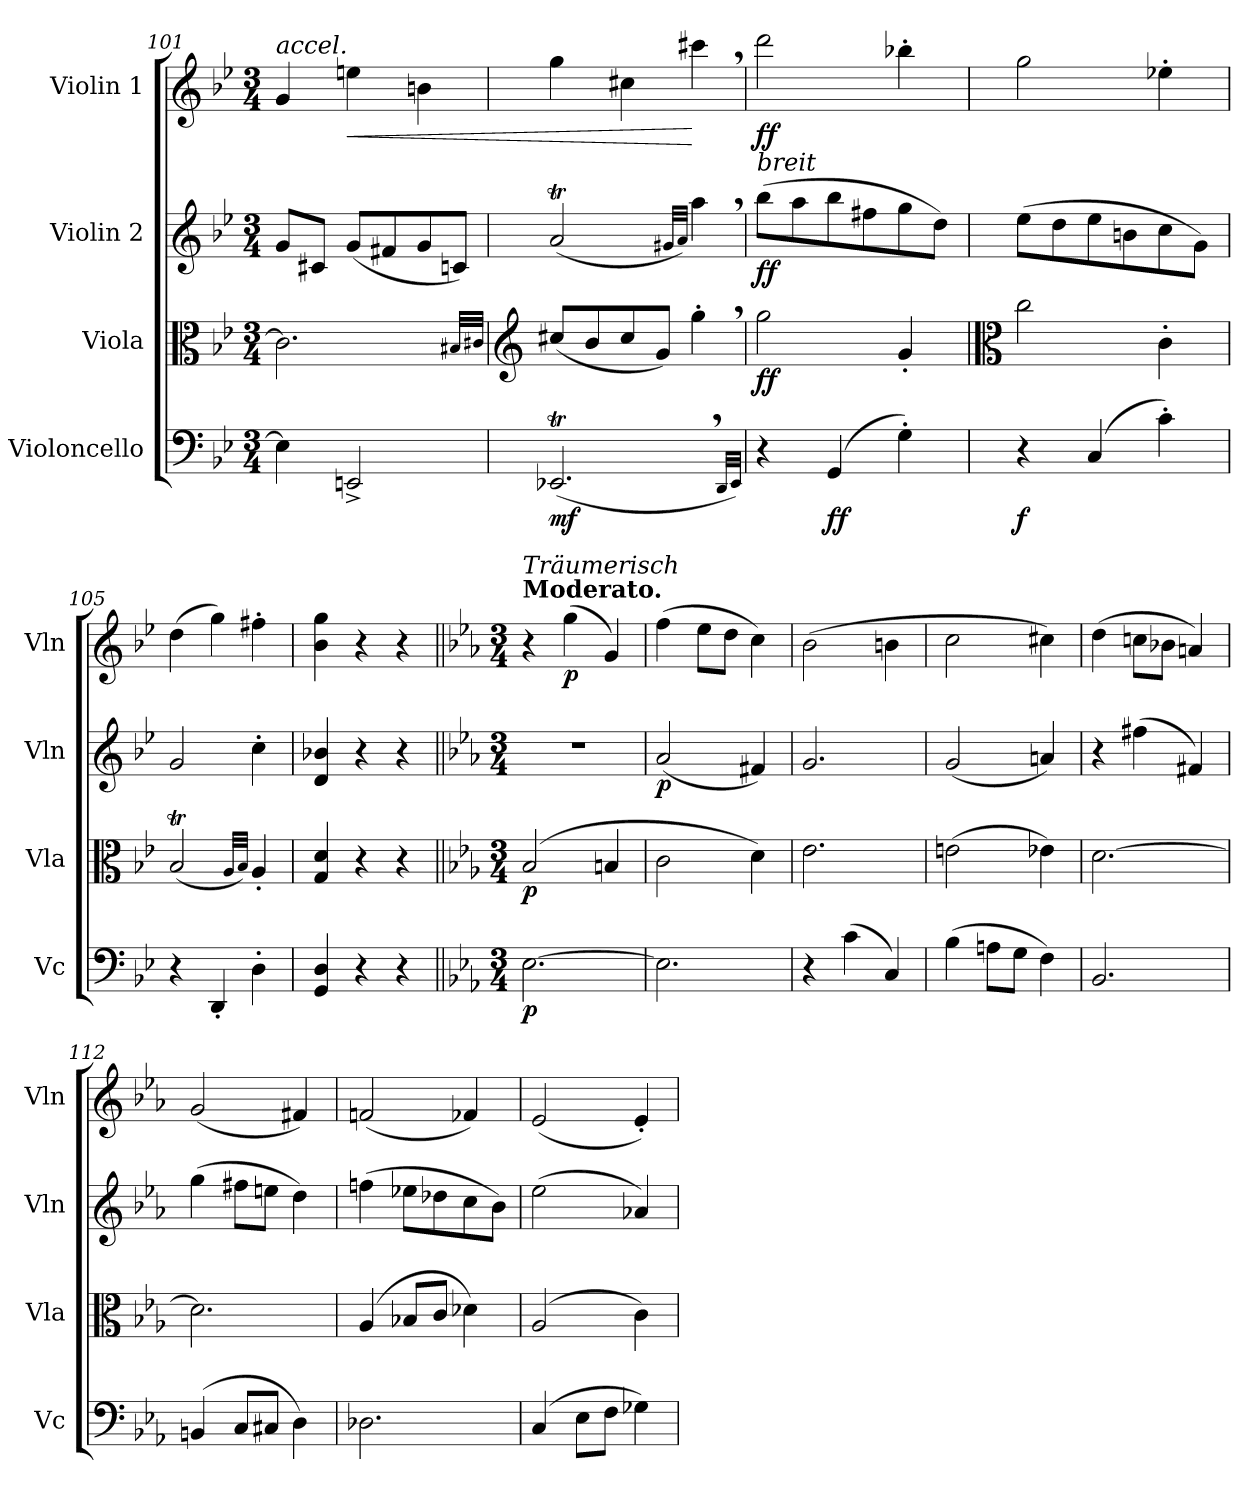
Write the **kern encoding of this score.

**kern	**dynam	**kern	**dynam	**kern	**dynam	**kern	**dynam
*part4	*part4	*part3	*part3	*part2	*part2	*part1	*part1
*staff4	*staff4	*staff3	*staff3	*staff2	*staff2	*staff1	*staff1
*I"Violoncello	*	*I"Viola	*	*I"Violin 2	*	*I"Violin 1	*
*I'Vc	*	*I'Vla	*	*I'Vln	*	*I'Vln	*
*clefF4	*	*clefC3	*	*clefG2	*	*clefG2	*
*k[b-e-]	*	*k[b-e-]	*	*k[b-e-]	*	*k[b-e-]	*
*M3/4	*	*M3/4	*	*M3/4	*	*M3/4	*
=101	=101	=101	=101	=101	=101	=101	=101
*	*	*^	*	*	*	*	*
!	!	!	!	!	!	!	!LO:TX:a:i:t=accel.	!
4E\]	.	2.c#\]	4ryy	.	8g/	.	4g/	.
.	.	.	.	.	8c#X/J	.	.	.
!	!	!	!	!	!	!	!	!LO:HP:b
2EEn^/	.	.	4ryy	.	(8g/L	.	4een\	<
.	.	.	.	.	8f#X/	.	.	.
.	.	.	4ryy	.	8g/	.	4bn\	.
.	.	.	.	.	8cn/J)	.	.	.
*	*	*v	*v	*	*	*	*	*
.	.	32qB#X/LLL	.	.	.	.	.
.	.	32qc#X/JJJ	.	.	.	.	.
=102	=102	=102	=102	=102	=102	=102	=102
*	*	*clefG2	*	*	*	*	*
!	!LO:DY:b	!	!	!	!	!	!
(2.EE-XT,/	mf	(8cc#X/L	.	(2at/	.	4gg\	.
.	.	8b-/	.	.	.	.	.
.	.	8cc#/	.	.	.	4cc#X\	.
.	.	8g/J)	.	.	.	.	.
.	.	.	.	32qg#X/LLL	.	.	.
.	.	.	.	32qa/JJJ)	.	.	.
.	.	4gg',\	.	4aa,\	.	4ccc#X,\	[
32qDD/LLL	.	.	.	.	.	.	.
32qEE-/JJJ)	.	.	.	.	.	.	.
=103	=103	=103	=103	=103	=103	=103	=103
!	!	!	!	!	!	!LO:TX:b:i:t=breit	!
!	!	!	!LO:DY:b	!	!LO:DY:b	!	!LO:DY:b
4r	.	2gg\	ff	(8bb-\L	ff	2ddd\	ff
.	.	.	.	8aa\	.	.	.
!	!LO:DY:b	!	!	!	!	!	!
(4GG/	ff	.	.	8bb-\	.	.	.
.	.	.	.	8ff#X\	.	.	.
4G'\)	.	4g'/	.	8gg\	.	4bb-X'\	.
.	.	.	.	8dd\J)	.	.	.
=104	=104	=104	=104	=104	=104	=104	=104
*	*	*clefC3	*	*	*	*	*
!	!LO:DY:b	!	!	!	!	!	!
4r	f	2cc\	.	(8ee-\L	.	2gg\	.
.	.	.	.	8dd\	.	.	.
(4C/	.	.	.	8ee-\	.	.	.
.	.	.	.	8bn\	.	.	.
4c'\)	.	4c'\	.	8cc\	.	4ee-X'\	.
.	.	.	.	8g\J)	.	.	.
=105	=105	=105	=105	=105	=105	=105	=105
4r	.	(2B-T/	.	2g/	.	(4dd\	.
4DD'/	.	.	.	.	.	4gg\)	.
.	.	32qA/LLL	.	.	.	.	.
.	.	32qB-/JJJ)	.	.	.	.	.
4D'\	.	4A'/	.	4cc'\	.	4ff#X'\	.
!!LO:LB:g=z
=106	=106	=106	=106	=106	=106	=106	=106
4GG/ 4D/	.	4G/ 4d/	.	4d/ 4b-X/	.	4b-\ 4gg\	.
4r	.	4r	.	4r	.	4r	.
4r	.	4r	.	4r	.	4r	.
=107||	=107||	=107||	=107||	=107||	=107||	=107||	=107||
*k[b-e-a-]	*	*k[b-e-a-]	*	*k[b-e-a-]	*	*k[b-e-a-]	*
*M3/4	*	*M3/4	*	*M3/4	*	*M3/4	*
!	!	!	!	!	!	!LO:TX:a:B:t=Moderato.	!
!	!	!	!	!	!	!LO:TX:a:i:t=Träumerisch	!
!	!LO:DY:b	!	!LO:DY:b	!	!	!	!
[2.E-\	p	(2B-/	p	2.r	.	4r	.
!	!	!	!	!	!	!	!LO:DY:b
.	.	.	.	.	.	(4gg\	p
.	.	4Bn/	.	.	.	4g/)	.
=108	=108	=108	=108	=108	=108	=108	=108
!	!	!	!	!	!LO:DY:b	!	!
2.E-\]	.	2c\	.	(2a-/	p	(4ff\	.
.	.	.	.	.	.	8ee-\L	.
.	.	.	.	.	.	8dd\J	.
.	.	4d\)	.	4f#X/)	.	4cc\)	.
=109	=109	=109	=109	=109	=109	=109	=109
4r	.	2.e-\	.	2.g/	.	(2b-\	.
(4c\	.	.	.	.	.	.	.
4C/)	.	.	.	.	.	4bn\	.
=110	=110	=110	=110	=110	=110	=110	=110
(4B-\	.	(2en\	.	(2g/	.	2cc\	.
8An\L	.	.	.	.	.	.	.
8G\J	.	.	.	.	.	.	.
4F\)	.	4e-X\)	.	4an/)	.	4cc#X\)	.
=111	=111	=111	=111	=111	=111	=111	=111
2.BB-/	.	[2.d\	.	4r	.	(4dd\	.
.	.	.	.	(4ff#X\	.	8ccn\L	.
.	.	.	.	.	.	8b-X\J	.
.	.	.	.	4f#X/)	.	4an/)	.
=112	=112	=112	=112	=112	=112	=112	=112
(4BBn/	.	2.d\]	.	(4gg\	.	(2g/	.
8C/L	.	.	.	8ff#X\L	.	.	.
8C#X/J	.	.	.	8een\J	.	.	.
4D\)	.	.	.	4dd\)	.	4f#X/)	.
=113	=113	=113	=113	=113	=113	=113	=113
2.D-X\	.	(4A-/	.	(4ffn\	.	(2fn/	.
.	.	8B-X/L	.	8ee-X\L	.	.	.
.	.	8c/J	.	8dd-X\	.	.	.
.	.	4d-X\)	.	8cc\	.	4f-X/)	.
.	.	.	.	8b-\J)	.	.	.
=114	=114	=114	=114	=114	=114	=114	=114
(4C/	.	(2A-/	.	(2ee-\	.	(2e-/	.
8E-\L	.	.	.	.	.	.	.
8F\J	.	.	.	.	.	.	.
4G-X\)	.	4c\)	.	4a-X/)	.	4e-'/)	.
=	=	=	=	=	=	=	=
*-	*-	*-	*-	*-	*-	*-	*-
